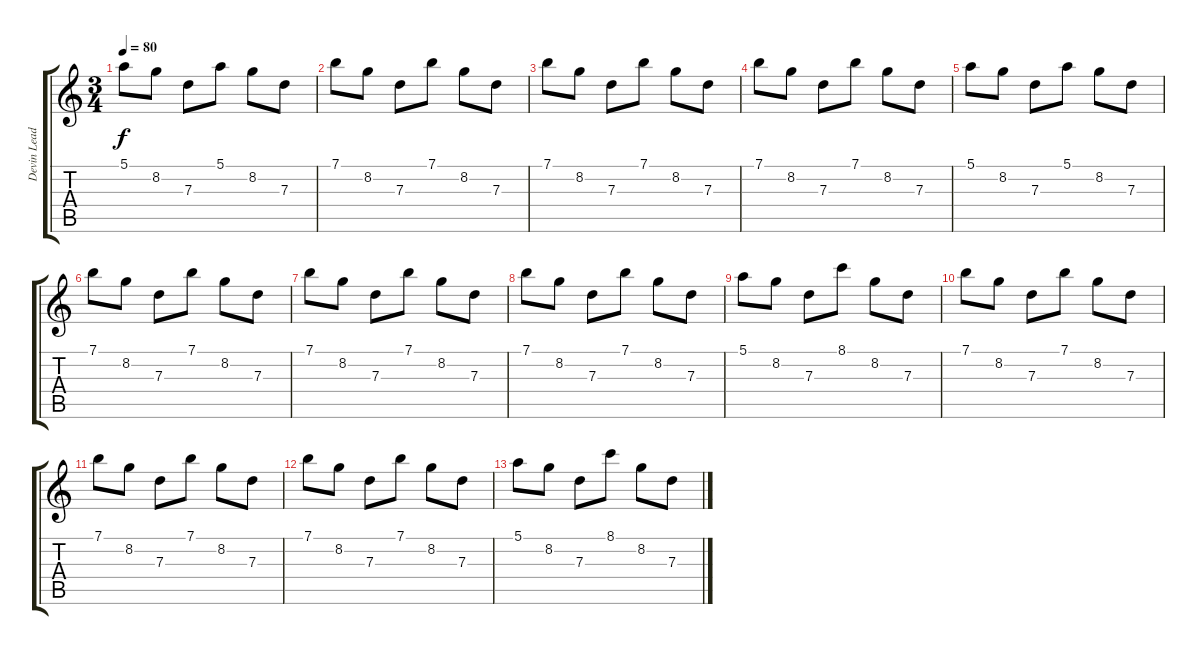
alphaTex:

\track ("Devin Lead" "Devin Lead") {instrument overdrivenguitar}
\staff {score tabs}
\tuning (E4 B3 G3 D3 A2 E2) {hide}
\ts (3 4)
\tempo 80
\clef g2
\ks c
5.1.8{dy f} 8.2.8 7.3.8 5.1.8 8.2.8 7.3.8 |
7.1.8 8.2.8 7.3.8 7.1.8 8.2.8 7.3.8 |
7.1.8 8.2.8 7.3.8 7.1.8 8.2.8 7.3.8 |
7.1.8 8.2.8 7.3.8 7.1.8 8.2.8 7.3.8 |
5.1.8 8.2.8 7.3.8 5.1.8 8.2.8 7.3.8 |
7.1.8 8.2.8 7.3.8 7.1.8 8.2.8 7.3.8 |
7.1.8 8.2.8 7.3.8 7.1.8 8.2.8 7.3.8 |
7.1.8 8.2.8 7.3.8 7.1.8 8.2.8 7.3.8 |
5.1.8 8.2.8 7.3.8 8.1.8 8.2.8 7.3.8 |
7.1.8 8.2.8 7.3.8 7.1.8 8.2.8 7.3.8 |
7.1.8 8.2.8 7.3.8 7.1.8 8.2.8 7.3.8 |
7.1.8 8.2.8 7.3.8 7.1.8 8.2.8 7.3.8 |
5.1.8 8.2.8 7.3.8 8.1.8 8.2.8 7.3.8
